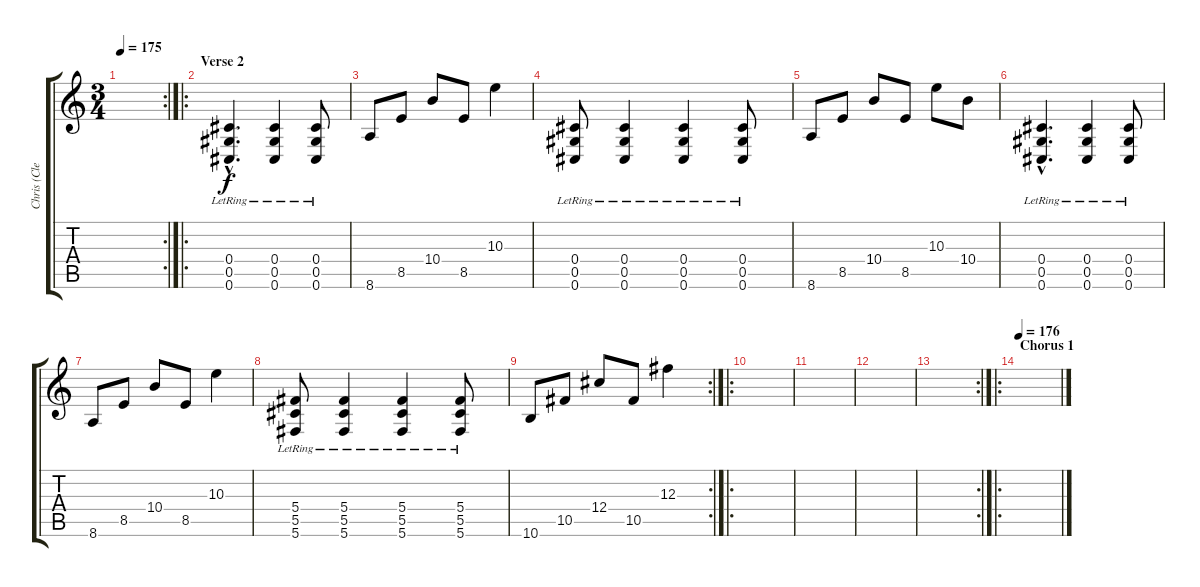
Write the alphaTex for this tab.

\track ("Chris (Clean)" "Chris (Cle") {instrument electricguitarjazz}
\staff {score tabs}
\tuning (Eb4 Bb3 Gb3 Db3 Ab2 Db2) {hide}
\rc 2
\ts (3 4)
\tempo 175
\clef g2
\ks c
|
\ro
\section ("" "Verse 2")
(0.4{hac lr} 0.5{hac lr} 0.6{hac lr}).4{d} (0.4{lr} 0.5{lr} 0.6{lr}).4 (0.4{lr} 0.5{lr} 0.6{lr}).8 |
8.6.8 8.5.8 10.4.8 8.5.8 10.3.4 |
(0.4{lr} 0.5{lr} 0.6{lr}).8 (0.4{lr} 0.5{lr} 0.6{lr}).4 (0.4{lr} 0.5{lr} 0.6{lr}).4 (0.4{lr} 0.5{lr} 0.6{lr}).8 |
8.6.8 8.5.8 10.4.8 8.5.8 10.3.8 10.4.8 |
(0.4{hac lr} 0.5{hac lr} 0.6{hac lr}).4{d} (0.4{lr} 0.5{lr} 0.6{lr}).4 (0.4{lr} 0.5{lr} 0.6{lr}).8 |
8.6.8 8.5.8 10.4.8 8.5.8 10.3.4 |
(5.4{lr} 5.5{lr} 5.6{lr}).8 (5.4{lr} 5.5{lr} 5.6{lr}).4 (5.4{lr} 5.5{lr} 5.6{lr}).4 (5.4{lr} 5.5{lr} 5.6{lr}).8 |
\rc 2
10.6.8 10.5.8 12.4.8 10.5.8 12.3.4 |
\ro
|
|
|
\rc 2
|
\ro
\section ("" "Chorus 1")
\tempo 176
